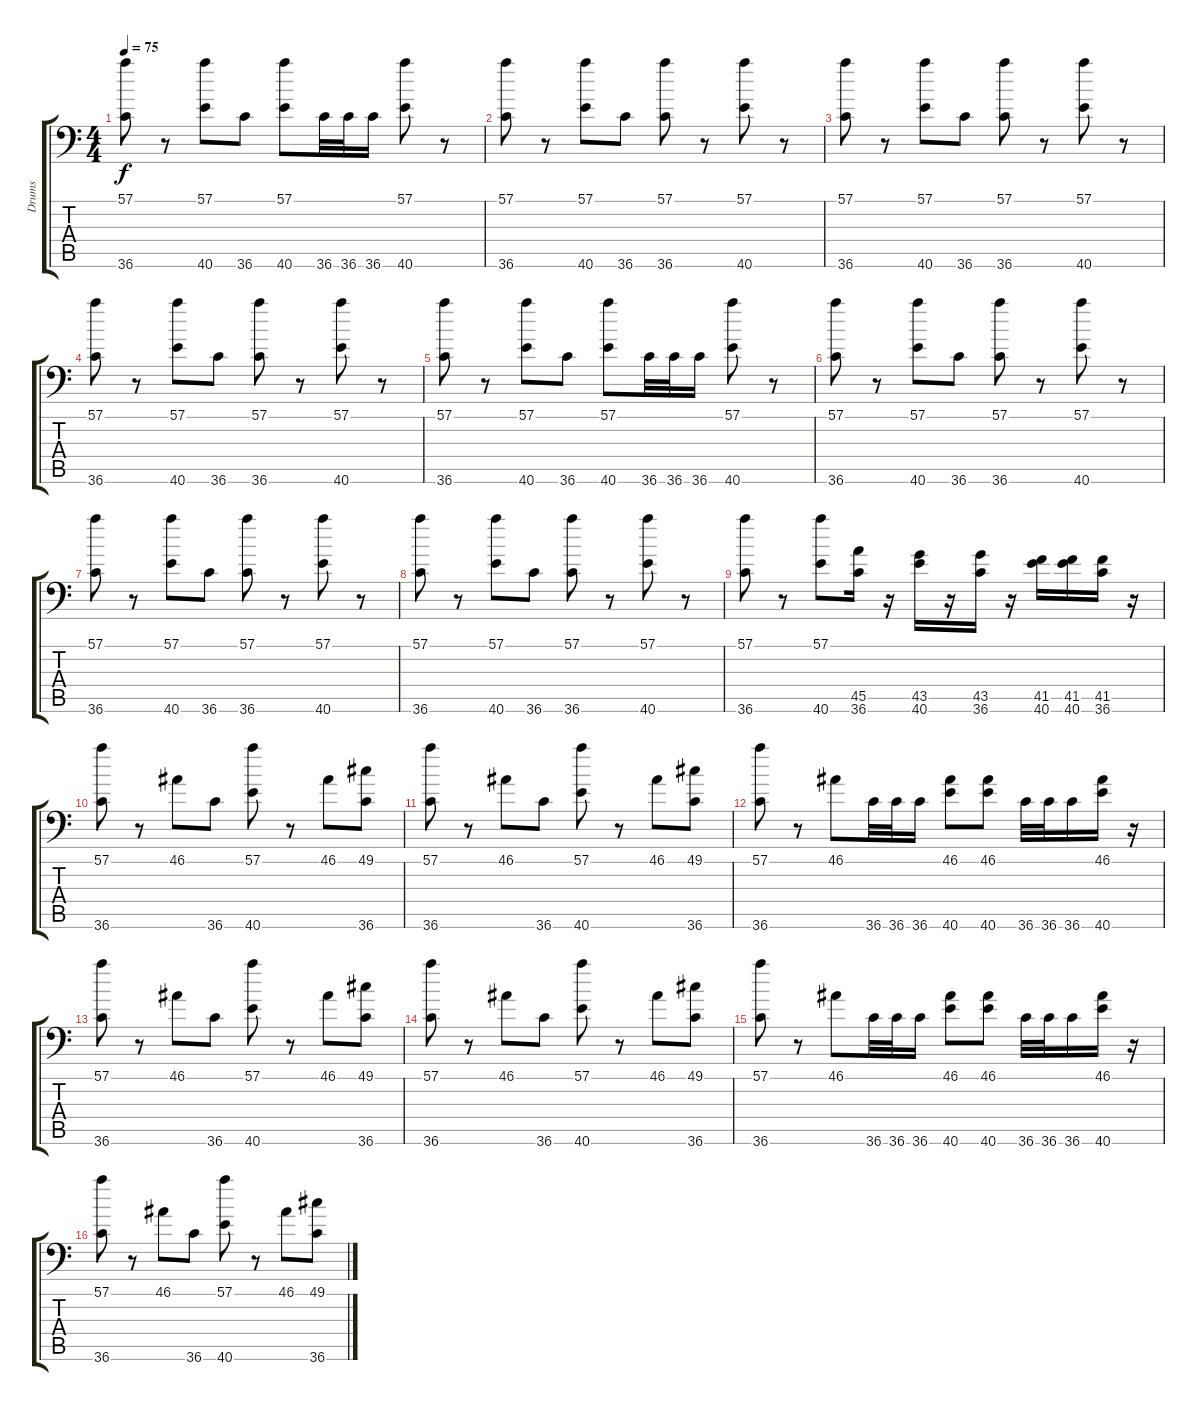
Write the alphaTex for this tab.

\track ("Drums" "Drums") {instrument acousticgrandpiano}
\staff {score tabs}
\tuning (C-1 C-1 C-1 C-1 C-1 C-1) {hide}
\ts (4 4)
\tempo 75
\clef f4
\ks c
(57.1 36.6).8{dy f} r.8 (57.1 40.6).8 36.6.8 (57.1 40.6).8 36.6.32 36.6.32 36.6.16 (57.1 40.6).8 r.8 |
(57.1 36.6).8 r.8 (57.1 40.6).8 36.6.8 (57.1 36.6).8 r.8 (57.1 40.6).8 r.8 |
(57.1 36.6).8 r.8 (57.1 40.6).8 36.6.8 (57.1 36.6).8 r.8 (57.1 40.6).8 r.8 |
(57.1 36.6).8 r.8 (57.1 40.6).8 36.6.8 (57.1 36.6).8 r.8 (57.1 40.6).8 r.8 |
(57.1 36.6).8 r.8 (57.1 40.6).8 36.6.8 (57.1 40.6).8 36.6.32 36.6.32 36.6.16 (57.1 40.6).8 r.8 |
(57.1 36.6).8 r.8 (57.1 40.6).8 36.6.8 (57.1 36.6).8 r.8 (57.1 40.6).8 r.8 |
(57.1 36.6).8 r.8 (57.1 40.6).8 36.6.8 (57.1 36.6).8 r.8 (57.1 40.6).8 r.8 |
(57.1 36.6).8 r.8 (57.1 40.6).8 36.6.8 (57.1 36.6).8 r.8 (57.1 40.6).8 r.8 |
(57.1 36.6).8 r.8 (57.1 40.6).8 (45.5 36.6).16 r.16 (43.5 40.6).16 r.16 (43.5 36.6).16 r.16 (41.5 40.6).16 (41.5 40.6).16 (41.5 36.6).16 r.16 |
(57.1 36.6).8 r.8 46.1.8 36.6.8 (57.1 40.6).8 r.8 46.1.8 (49.1 36.6).8 |
(57.1 36.6).8 r.8 46.1.8 36.6.8 (57.1 40.6).8 r.8 46.1.8 (49.1 36.6).8 |
(57.1 36.6).8 r.8 46.1.8 36.6.32 36.6.32 36.6.16 (46.1 40.6).8 (46.1 40.6).8 36.6.32 36.6.32 36.6.16 (46.1 40.6).16 r.16 |
(57.1 36.6).8 r.8 46.1.8 36.6.8 (57.1 40.6).8 r.8 46.1.8 (49.1 36.6).8 |
(57.1 36.6).8 r.8 46.1.8 36.6.8 (57.1 40.6).8 r.8 46.1.8 (49.1 36.6).8 |
(57.1 36.6).8 r.8 46.1.8 36.6.32 36.6.32 36.6.16 (46.1 40.6).8 (46.1 40.6).8 36.6.32 36.6.32 36.6.16 (46.1 40.6).16 r.16 |
(57.1 36.6).8 r.8 46.1.8 36.6.8 (57.1 40.6).8 r.8 46.1.8 (49.1 36.6).8
